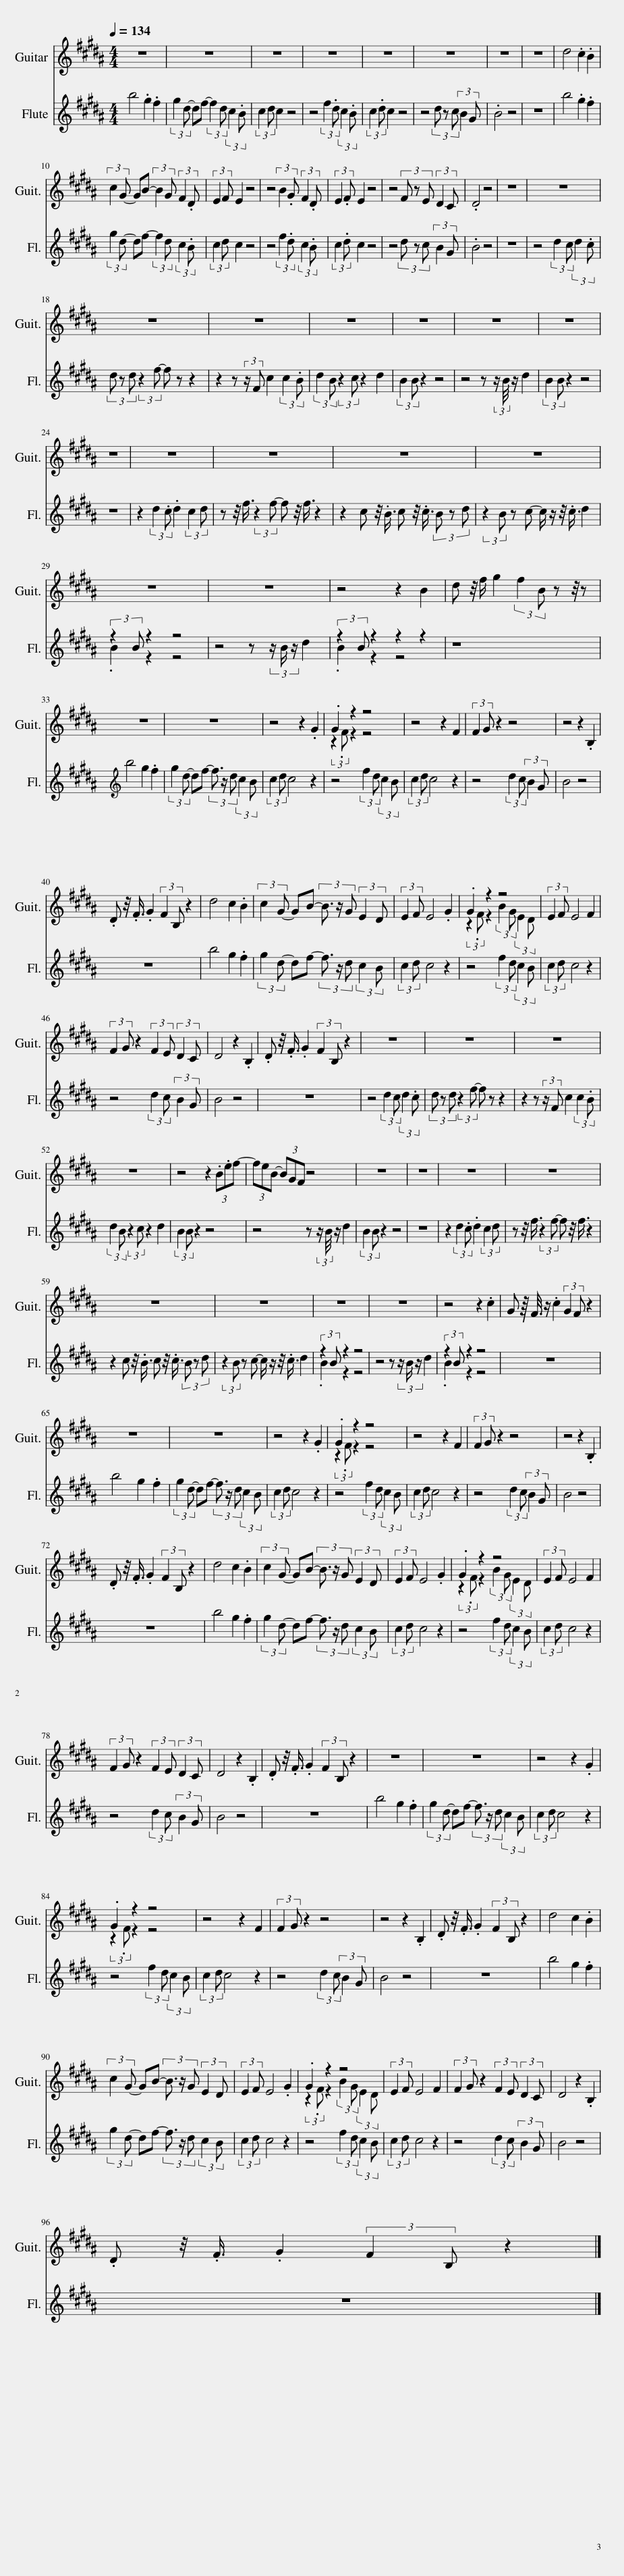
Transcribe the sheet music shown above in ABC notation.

X:1
%%score ( 1 2 ) ( 3 4 )
L:1/8
Q:1/4=134
M:4/4
I:linebreak $
K:B
V:1 treble
V:2 treble
V:3 treble
V:4 treble
V:1
 z8 | z8 | z8 | z8 | z8 | %5
 z8 | z8 | z8 | d4 .c2 .B2 |$ (3:2:2c2 G- GB- (3:2:2B2 G (3:2:2F2 .D | %10
 (3:2:2E2 F E2 z4 | z4 (3:2:2B2 .G (3:2:2F2 .D | (3:2:2E2 .F E2 z4 | z4 (3F z E (3:2:2D2 C | .D4 z4 | %15
 z8 | z8 |$ z8 | z8 | z8 | %20
 z8 | z8 | z8 |$ z8 | z8 | %25
 z8 | z8 | z8 |$ z8 | z8 | %30
 z4 z2 B2 | d z/4 f/ g2 (3:2:2f2 B z z/4 z |$ z8 | z8 | z4 z2 .G2 | %35
 .G2 z2 z4 | z4 z2 F2 | (3:2:2F2 G z2 z4 | z4 z2 .B,2 |$ .D z/4 .F3/4 .G2 (3:2:2F2 B, z2 | %40
 d4 c2 .B2 | (3:2:2c2 G- GB- (3B3/2 z/ G (3:2:2E2 D | (3:2:2E2 F E4 .G2 | .G2 z2 z4 | (3:2:2E2 F E4 F2 |$ %45
 (3:2:2F2 G z2 (3:2:2F2 E (3:2:2D2 C | D4 z2 .B,2 | .D z/4 .F3/4 .G2 (3:2:2F2 B, z2 | z8 | z8 | %50
 z8 |$ z8 | z4 z2 (3.B.ef- | (3feB- (3BGF z4 | z8 | %55
 z8 | z8 | z8 |$ z8 | z8 | %60
 z8 | z8 | z4 z2 .c2 | G z/8 F3/8 z/ .c2 (3:2:2G2 F z2 |$ z8 | %65
 z8 | z4 z2 .G2 | .G2 z2 z4 | z4 z2 F2 | (3:2:2F2 G z2 z4 | %70
 z4 z2 .B,2 |$ .D z/4 .F3/4 .G2 (3:2:2F2 B, z2 | d4 c2 .B2 | (3:2:2c2 G- GB- (3B3/2 z/ G (3:2:2E2 D | (3:2:2E2 F E4 .G2 | %75
 .G2 z2 z4 | (3:2:2E2 F E4 F2 |$ (3:2:2F2 G z2 (3:2:2F2 E (3:2:2D2 C | D4 z2 .B,2 | .D z/4 .F3/4 .G2 (3:2:2F2 B, z2 | %80
 z8 | z8 | z4 z2 .G2 |$ .G2 z2 z4 | z4 z2 F2 | %85
 (3:2:2F2 G z2 z4 | z4 z2 .B,2 | .D z/4 .F3/4 .G2 (3:2:2F2 B, z2 | d4 c2 .B2 |$ (3:2:2c2 G- GB- (3B3/2 z/ G (3:2:2E2 D | %90
 (3:2:2E2 F E4 .G2 | .G2 z2 z4 | (3:2:2E2 F E4 F2 | (3:2:2F2 G z2 (3:2:2F2 E (3:2:2D2 C | D4 z2 .B,2 |$ %95
 .D z/4 .F3/4 .G2 (3:2:2F2 B, z2 |] %96
V:2
 x8 | x8 | x8 | x8 | x8 | %5
 x8 | x8 | x8 | x8 |$ x8 | %10
 x8 | x8 | x8 | x8 | x8 | %15
 x8 | x8 |$ x8 | x8 | x8 | %20
 x8 | x8 | x8 |$ x8 | x8 | %25
 x8 | x8 | x8 |$ x8 | x8 | %30
 x8 | x8 |$ x8 | x8 | x8 | %35
 (3:2:2z2 .F z2 z4 | x8 | x8 | x8 |$ x8 | %40
 x8 | x8 | x8 | (3:2:2z2 .F z2 (3:2:2B2 G (3:2:2E2 D | x8 |$ %45
 x8 | x8 | x8 | x8 | x8 | %50
 x8 |$ x8 | x8 | x8 | x8 | %55
 x8 | x8 | x8 |$ x8 | x8 | %60
 x8 | x8 | x8 | x8 |$ x8 | %65
 x8 | x8 | (3:2:2z2 .F z2 z4 | x8 | x8 | %70
 x8 |$ x8 | x8 | x8 | x8 | %75
 (3:2:2z2 .F z2 (3:2:2B2 G (3:2:2E2 D | x8 |$ x8 | x8 | x8 | %80
 x8 | x8 | x8 |$ (3:2:2z2 .F z2 z4 | x8 | %85
 x8 | x8 | x8 | x8 |$ x8 | %90
 x8 | (3:2:2z2 .F z2 (3:2:2B2 G (3:2:2E2 D | x8 | x8 | x8 |$ %95
 x8 |] %96
V:3
 b4 .g2 .f2 | (3:2:2g2 d- df- (3:2:2f2 d (3:2:2c2 .B | (3:2:2c2 d c2 z4 | z4 (3:2:2f2 .d (3:2:2c2 .B | (3:2:2c2 .d c2 z4 | %5
 z4 (3d z c (3:2:2B2 G | .B4 z4 | z8 | b4 .g2 .f2 |$ (3:2:2g2 d- df- (3:2:2f2 d (3:2:2c2 .B | %10
 (3:2:2c2 d c2 z4 | z4 (3:2:2f2 .d (3:2:2c2 .B | (3:2:2c2 .d c2 z4 | z4 (3d z c (3:2:2B2 G | .B4 z4 | %15
 z8 | z4 (3:2:2d2 c (3:2:2d2 .c |$ (3d z d (3:2:2z2 f- f z z2 | z2 z (3:2:2z/ F c2 (3:2:2c2 .B | (3:2:2d2 B (3:2:2z2 c z2 d2 | %20
 (3:2:2B2 B z2 z4 | z4 z (3:2:2z/ B/4 z/ d2 | (3:2:2B2 B z2 z4 |$ z8 | z2 (3:2:2d2 .c .d2 (3:2:2c2 d | %25
 z z/4 f3/4 (3:2:2z2 f- f z/4 f3/4 z2 | z2 c z/4 .B3/4 c z/4 .c3/4 (3B z d | (3:2:2z2 B z c- c/ z/ z/4 .c3/4 d2 |$ (3:2:2z2 B z2 z4 | z4 z (3z/ B/ z/ d2 | %30
 (3:2:2z2 B z2 z2 z2 | z8 |$[K:treble] b4 g2 .f2 | (3:2:2g2 d- df- (3f3/2 z/ d (3:2:2c2 B | (3:2:2c2 d c4 z2 | %35
 z4 (3:2:2f2 d (3:2:2c2 B | (3:2:2c2 d c4 z2 | z4 (3:2:2d2 c (3:2:2B2 G | B4 z4 |$ z8 | %40
 b4 g2 .f2 | (3:2:2g2 d- df- (3f3/2 z/ d (3:2:2c2 B | (3:2:2c2 d c4 z2 | z4 (3:2:2f2 d (3:2:2c2 B | (3:2:2c2 d c4 z2 |$ %45
 z4 (3:2:2d2 c (3:2:2B2 G | B4 z4 | z8 | z4 (3:2:2d2 c (3:2:2d2 .c | (3d z d (3:2:2z2 f- f z z2 | %50
 z2 z (3:2:2z/ F c2 (3:2:2c2 .B |$ (3:2:2d2 B (3:2:2z2 c z2 d2 | (3:2:2B2 B z2 z4 | z4 z (3:2:2z/ B/4 z/ d2 | (3:2:2B2 B z2 z4 | %55
 z8 | z2 (3:2:2d2 .c .d2 (3:2:2c2 d | z z/4 f3/4 (3:2:2z2 f- f z/4 f3/4 z2 |$ z2 c z/4 .B3/4 c z/4 .c3/4 (3B z d | (3:2:2z2 B z c- c/ z/ z/4 .c3/4 d2 | %60
 (3:2:2z2 B z2 z4 | z4 z (3z/ B/ z/ d2 | (3:2:2z2 B z2 z4 | z8 |$ b4 g2 .f2 | %65
 (3:2:2g2 d- df- (3f3/2 z/ d (3:2:2c2 B | (3:2:2c2 d c4 z2 | z4 (3:2:2f2 d (3:2:2c2 B | (3:2:2c2 d c4 z2 | z4 (3:2:2d2 c (3:2:2B2 G | %70
 B4 z4 |$ z8 | b4 g2 .f2 | (3:2:2g2 d- df- (3f3/2 z/ d (3:2:2c2 B | (3:2:2c2 d c4 z2 | %75
 z4 (3:2:2f2 d (3:2:2c2 B | (3:2:2c2 d c4 z2 |$ z4 (3:2:2d2 c (3:2:2B2 G | B4 z4 | z8 | %80
 b4 g2 .f2 | (3:2:2g2 d- df- (3f3/2 z/ d (3:2:2c2 B | (3:2:2c2 d c4 z2 |$ z4 (3:2:2f2 d (3:2:2c2 B | (3:2:2c2 d c4 z2 | %85
 z4 (3:2:2d2 c (3:2:2B2 G | B4 z4 | z8 | b4 g2 .f2 |$ (3:2:2g2 d- df- (3f3/2 z/ d (3:2:2c2 B | %90
 (3:2:2c2 d c4 z2 | z4 (3:2:2f2 d (3:2:2c2 B | (3:2:2c2 d c4 z2 | z4 (3:2:2d2 c (3:2:2B2 G | B4 z4 |$ %95
 z8 |] %96
V:4
 x8 | x8 | x8 | x8 | x8 | %5
 x8 | x8 | x8 | x8 |$ x8 | %10
 x8 | x8 | x8 | x8 | x8 | %15
 x8 | x8 |$ x8 | x8 | x8 | %20
 x8 | x8 | x8 |$ x8 | x8 | %25
 x8 | x8 | x8 |$ .B2 z2 z4 | x8 | %30
 .B2 z2 z4 | x8 |$[K:treble] x8 | x8 | x8 | %35
 x8 | x8 | x8 | x8 |$ x8 | %40
 x8 | x8 | x8 | x8 | x8 |$ %45
 x8 | x8 | x8 | x8 | x8 | %50
 x8 |$ x8 | x8 | x8 | x8 | %55
 x8 | x8 | x8 |$ x8 | x8 | %60
 .B2 z2 z4 | x8 | .B2 z2 z4 | x8 |$ x8 | %65
 x8 | x8 | x8 | x8 | x8 | %70
 x8 |$ x8 | x8 | x8 | x8 | %75
 x8 | x8 |$ x8 | x8 | x8 | %80
 x8 | x8 | x8 |$ x8 | x8 | %85
 x8 | x8 | x8 | x8 |$ x8 | %90
 x8 | x8 | x8 | x8 | x8 |$ %95
 x8 |] %96
